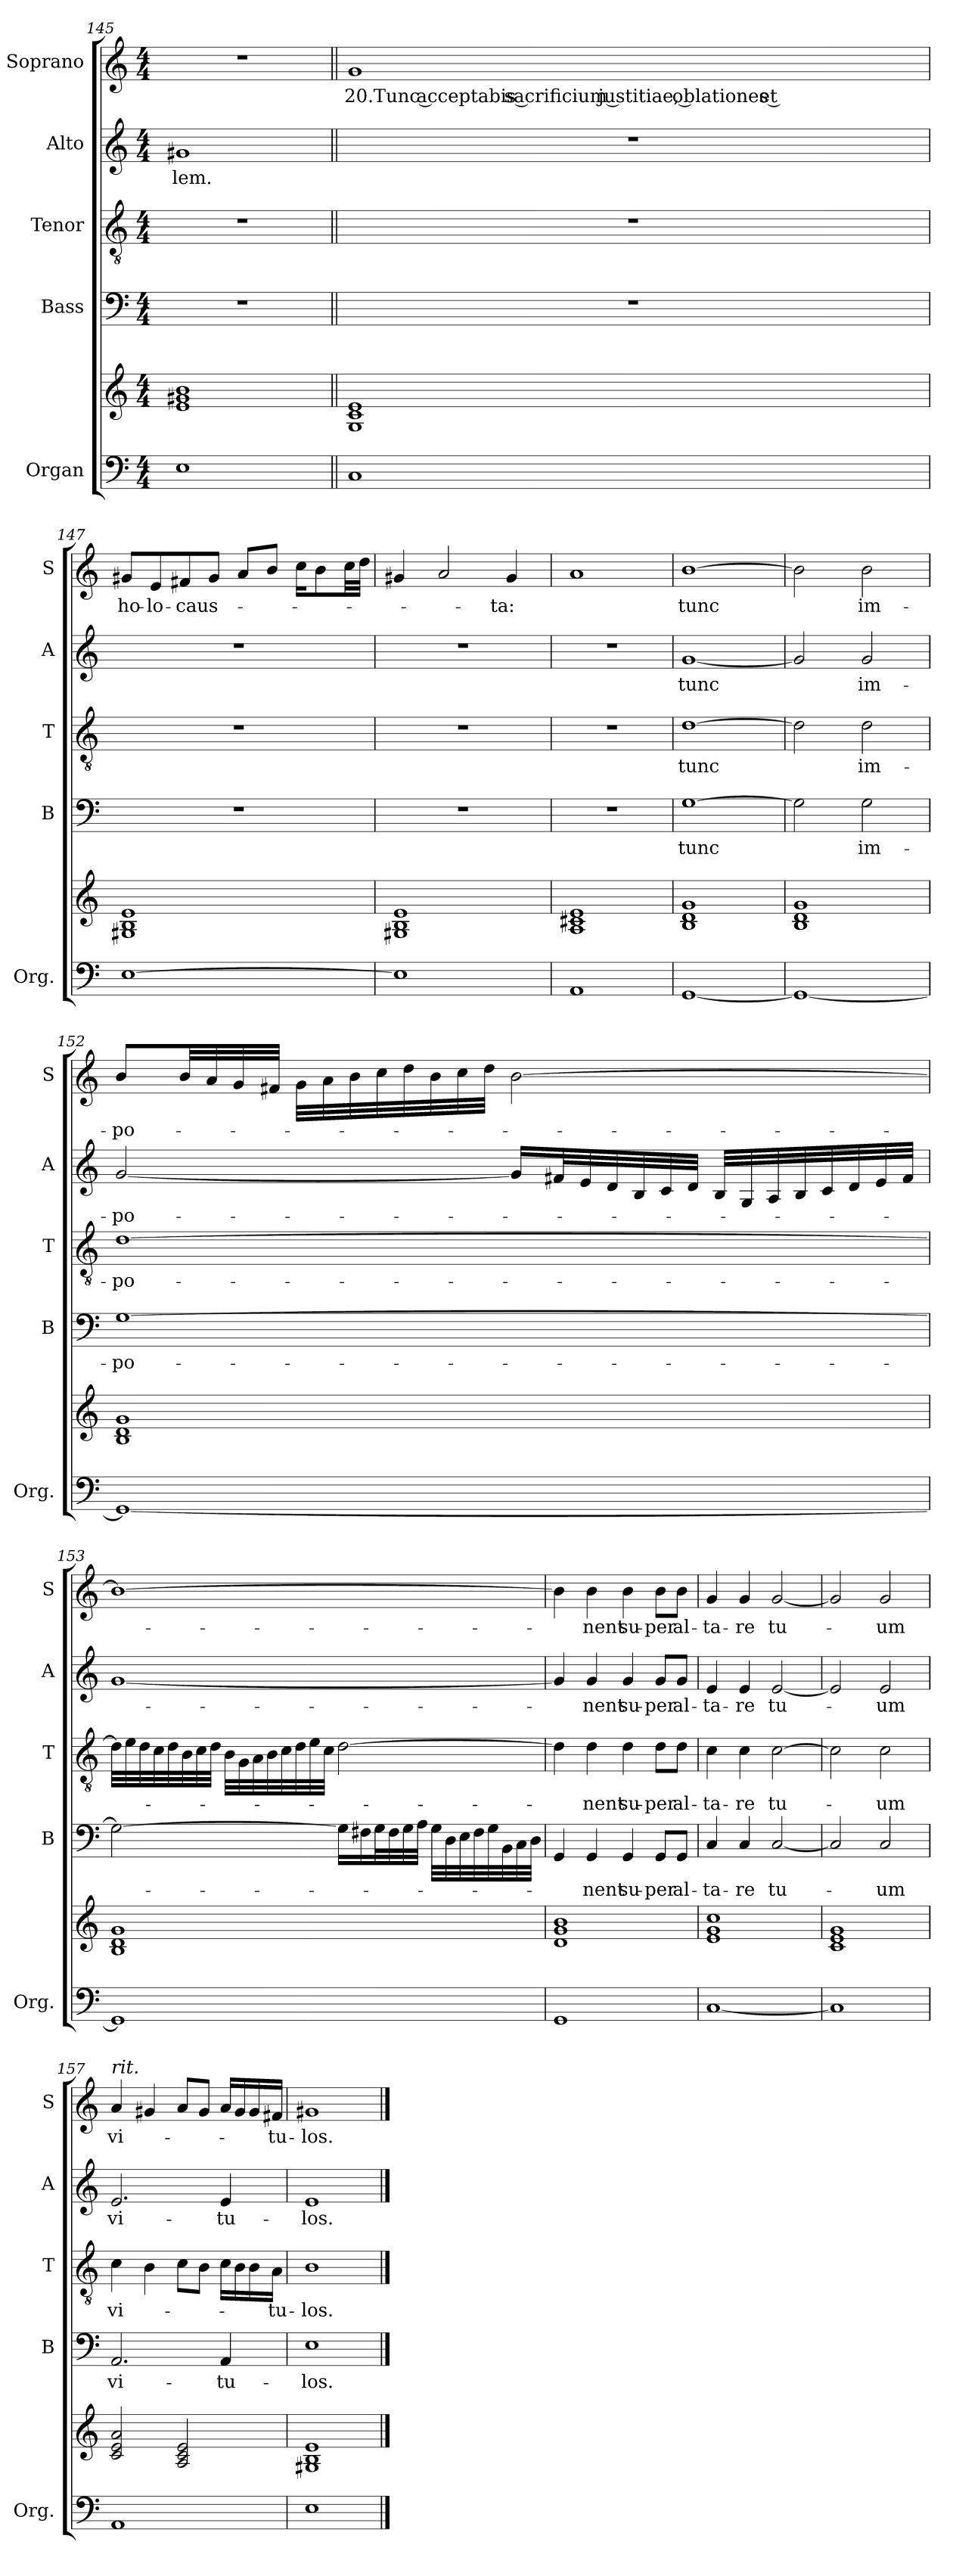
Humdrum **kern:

**kern	**kern	**kern	**text	**kern	**text	**kern	**text	**kern	**text
*part5	*part5	*part4	*part4	*part3	*part3	*part2	*part2	*part1	*part1
*staff6	*staff5	*staff4	*staff4	*staff3	*staff3	*staff2	*staff2	*staff1	*staff1
*I"Organ	*	*I"Bass	*	*I"Tenor	*	*I"Alto	*	*I"Soprano	*
*I'Org.	*	*I'B	*	*I'T	*	*I'A	*	*I'S	*
*clefF4	*clefG2	*clefF4	*	*clefGv2	*	*clefG2	*	*clefG2	*
*k[]	*k[]	*k[]	*	*k[]	*	*k[]	*	*k[]	*
*C:	*C:	*C:	*	*C:	*	*C:	*	*C:	*
*M4/4	*M4/4	*M4/4	*	*M4/4	*	*M4/4	*	*M4/4	*
=145	=145	=145	=145	=145	=145	=145	=145	=145	=145
!	!	!	!	!	!	!	!LO:LY:b	!	!
1E	1e! 1g#X! 1b!	1r	.	1r	.	1g#X	-lem.	1r	.
=146||	=146||	=146||	=146||	=146||	=146||	=146||	=146||	=146||	=146||
!	!	!	!	!	!	!	!	!	!LO:LY:b
1C	1G! 1c! 1e!	1r	.	1r	.	1r	.	1g	20.Tunc acceptabis sacrificium justitiae, oblationes et
!!LO:PB:g=z
=147	=147	=147	=147	=147	=147	=147	=147	=147	=147
!	!	!	!	!	!	!	!	!	!LO:LY:b
[1E	1G#X! 1B! 1e!	1r	.	1r	.	1r	.	8g#X/L	ho-
!	!	!	!	!	!	!	!	!	!LO:LY:b
.	.	.	.	.	.	.	.	8e/	-lo-
!	!	!	!	!	!	!	!	!	!LO:LY:b
.	.	.	.	.	.	.	.	8f#X/	-caus-
.	.	.	.	.	.	.	.	8g#/J	.
.	.	.	.	.	.	.	.	8a/L	.
.	.	.	.	.	.	.	.	8b/J	.
.	.	.	.	.	.	.	.	16cc\KL	.
.	.	.	.	.	.	.	.	8b\	.
.	.	.	.	.	.	.	.	32cc\LL	.
.	.	.	.	.	.	.	.	32dd\JJJ	.
=148	=148	=148	=148	=148	=148	=148	=148	=148	=148
1E]	1G#X! 1B! 1e!	1r	.	1r	.	1r	.	4g#X/	.
.	.	.	.	.	.	.	.	2a/	.
!	!	!	!	!	!	!	!	!	!LO:LY:b
.	.	.	.	.	.	.	.	4g#/	-ta:
=149	=149	=149	=149	=149	=149	=149	=149	=149	=149
1AA	1A! 1c#X! 1e!	1r	.	1r	.	1r	.	1a	.
=150	=150	=150	=150	=150	=150	=150	=150	=150	=150
!	!	!	!LO:LY:b	!	!LO:LY:b	!	!LO:LY:b	!	!LO:LY:b
[1GG	1B! 1d! 1g!	[1G	tunc	[1d	tunc	[1g	tunc	[1b	tunc
=151	=151	=151	=151	=151	=151	=151	=151	=151	=151
1GG_	1B! 1d! 1g!	2G\]	.	2d\]	.	2g/]	.	2b\]	.
!	!	!	!LO:LY:b	!	!LO:LY:b	!	!LO:LY:b	!	!LO:LY:b
.	.	2G\	im-	2d\	im-	2g/	im-	2b\	im-
!!LO:LB:g=z
=152	=152	=152	=152	=152	=152	=152	=152	=152	=152
!	!	!	!LO:LY:b	!	!LO:LY:b	!	!LO:LY:b	!	!LO:LY:b
1GG_	1B! 1d! 1g!	[1G	-po-	[1d	-po-	[2g/	-po-	8b/L	-po-
.	.	.	.	.	.	.	.	32b/LL	.
.	.	.	.	.	.	.	.	32a/	.
.	.	.	.	.	.	.	.	32g/	.
.	.	.	.	.	.	.	.	32f#X/JJJ	.
.	.	.	.	.	.	.	.	32g\LLL	.
.	.	.	.	.	.	.	.	32a\	.
.	.	.	.	.	.	.	.	32b\	.
.	.	.	.	.	.	.	.	32cc\	.
.	.	.	.	.	.	.	.	32dd\	.
.	.	.	.	.	.	.	.	32b\	.
.	.	.	.	.	.	.	.	32cc\	.
.	.	.	.	.	.	.	.	32dd\JJJ	.
.	.	.	.	.	.	16g/LL]	.	[2b\	.
.	.	.	.	.	.	32f#X/L	.	.	.
.	.	.	.	.	.	32e/	.	.	.
.	.	.	.	.	.	32d/	.	.	.
.	.	.	.	.	.	32B/	.	.	.
.	.	.	.	.	.	32c/	.	.	.
.	.	.	.	.	.	32d/JJJ	.	.	.
.	.	.	.	.	.	32B/LLL	.	.	.
.	.	.	.	.	.	32G/	.	.	.
.	.	.	.	.	.	32A/	.	.	.
.	.	.	.	.	.	32B/	.	.	.
.	.	.	.	.	.	32c/	.	.	.
.	.	.	.	.	.	32d/	.	.	.
.	.	.	.	.	.	32e/	.	.	.
.	.	.	.	.	.	32f#/JJJ	.	.	.
!!LO:PB:g=z
=153	=153	=153	=153	=153	=153	=153	=153	=153	=153
1GG]	1B! 1d! 1g!	2G\_	.	32d\LLL]	.	[1g	.	1b_	.
.	.	.	.	32e\	.	.	.	.	.
.	.	.	.	32d\	.	.	.	.	.
.	.	.	.	32c\	.	.	.	.	.
.	.	.	.	32d\	.	.	.	.	.
.	.	.	.	32B\	.	.	.	.	.
.	.	.	.	32c\	.	.	.	.	.
.	.	.	.	32d\JJJ	.	.	.	.	.
.	.	.	.	32B\LLL	.	.	.	.	.
.	.	.	.	32G\	.	.	.	.	.
.	.	.	.	32A\	.	.	.	.	.
.	.	.	.	32B\	.	.	.	.	.
.	.	.	.	32c\	.	.	.	.	.
.	.	.	.	32d\	.	.	.	.	.
.	.	.	.	32e\	.	.	.	.	.
.	.	.	.	32c\JJJ	.	.	.	.	.
.	.	16G\LL]	.	[2d\	.	.	.	.	.
.	.	16F#X\	.	.	.	.	.	.	.
.	.	32G\L	.	.	.	.	.	.	.
.	.	32F#\	.	.	.	.	.	.	.
.	.	32G\	.	.	.	.	.	.	.
.	.	32A\JJJ	.	.	.	.	.	.	.
.	.	32G\LLL	.	.	.	.	.	.	.
.	.	32D\	.	.	.	.	.	.	.
.	.	32E\	.	.	.	.	.	.	.
.	.	32F#\	.	.	.	.	.	.	.
.	.	32G\	.	.	.	.	.	.	.
.	.	32BB\	.	.	.	.	.	.	.
.	.	32C\	.	.	.	.	.	.	.
.	.	32D\JJJ	.	.	.	.	.	.	.
=154	=154	=154	=154	=154	=154	=154	=154	=154	=154
1GG	1d! 1g! 1b!	4GG/	.	4d\]	.	4g/]	.	4b\]	.
!	!	!	!LO:LY:b	!	!LO:LY:b	!	!LO:LY:b	!	!LO:LY:b
.	.	4GG/	-nent	4d\	-nent	4g/	-nent	4b\	-nent
!	!	!	!LO:LY:b	!	!LO:LY:b	!	!LO:LY:b	!	!LO:LY:b
.	.	4GG/	su-	4d\	su-	4g/	su-	4b\	su-
!	!	!	!LO:LY:b	!	!LO:LY:b	!	!LO:LY:b	!	!LO:LY:b
.	.	8GG/L	-per	8d\L	-per	8g/L	-per	8b\L	-per
!	!	!	!LO:LY:b	!	!LO:LY:b	!	!LO:LY:b	!	!LO:LY:b
.	.	8GG/J	al-	8d\J	al-	8g/J	al-	8b\J	al-
=155	=155	=155	=155	=155	=155	=155	=155	=155	=155
!	!	!	!LO:LY:b	!	!LO:LY:b	!	!LO:LY:b	!	!LO:LY:b
[1C	1e! 1g! 1cc!	4C/	-ta-	4c\	-ta-	4e/	-ta-	4g/	-ta-
!	!	!	!LO:LY:b	!	!LO:LY:b	!	!LO:LY:b	!	!LO:LY:b
.	.	4C/	-re	4c\	-re	4e/	-re	4g/	-re
!	!	!	!LO:LY:b	!	!LO:LY:b	!	!LO:LY:b	!	!LO:LY:b
.	.	[2C/	tu-	[2c\	tu-	[2e/	tu-	[2g/	tu-
=156	=156	=156	=156	=156	=156	=156	=156	=156	=156
1C]	1c! 1e! 1g!	2C/]	.	2c\]	.	2e/]	.	2g/]	.
!	!	!	!LO:LY:b	!	!LO:LY:b	!	!LO:LY:b	!	!LO:LY:b
.	.	2C/	-um	2c\	-um	2e/	-um	2g/	-um
!!LO:LB:g=z
=157	=157	=157	=157	=157	=157	=157	=157	=157	=157
!	!	!	!	!	!	!	!	!LO:TX:a:i:t=rit.	!
!	!	!	!LO:LY:b	!	!LO:LY:b	!	!LO:LY:b	!	!LO:LY:b
1AA	2c!/ 2e!/ 2a!/	2.AA/	vi-	4c\	vi-	2.e/	vi-	4a/	vi-
.	.	.	.	4B\	.	.	.	4g#X/	.
.	2A!/ 2c!/ 2e!/	.	.	8c\L	.	.	.	8a/L	.
.	.	.	.	8B\J	.	.	.	8g#/J	.
!	!	!	!LO:LY:b	!	!	!	!LO:LY:b	!	!
.	.	4AA/	-tu-	16c\LL	.	4e/	-tu-	16a/LL	.
.	.	.	.	16B\	.	.	.	16g#/	.
.	.	.	.	16B\	.	.	.	16g#/	.
!	!	!	!	!	!LO:LY:b	!	!	!	!LO:LY:b
.	.	.	.	16A\JJ	-tu-	.	.	16f#X/JJ	-tu-
=158	=158	=158	=158	=158	=158	=158	=158	=158	=158
!	!	!	!LO:LY:b	!	!LO:LY:b	!	!LO:LY:b	!	!LO:LY:b
1E	1G#X! 1B! 1e!	1E	-los.	1B	-los.	1e	-los.	1g#X	-los.
==	==	==	==	==	==	==	==	==	==
*-	*-	*-	*-	*-	*-	*-	*-	*-	*-
